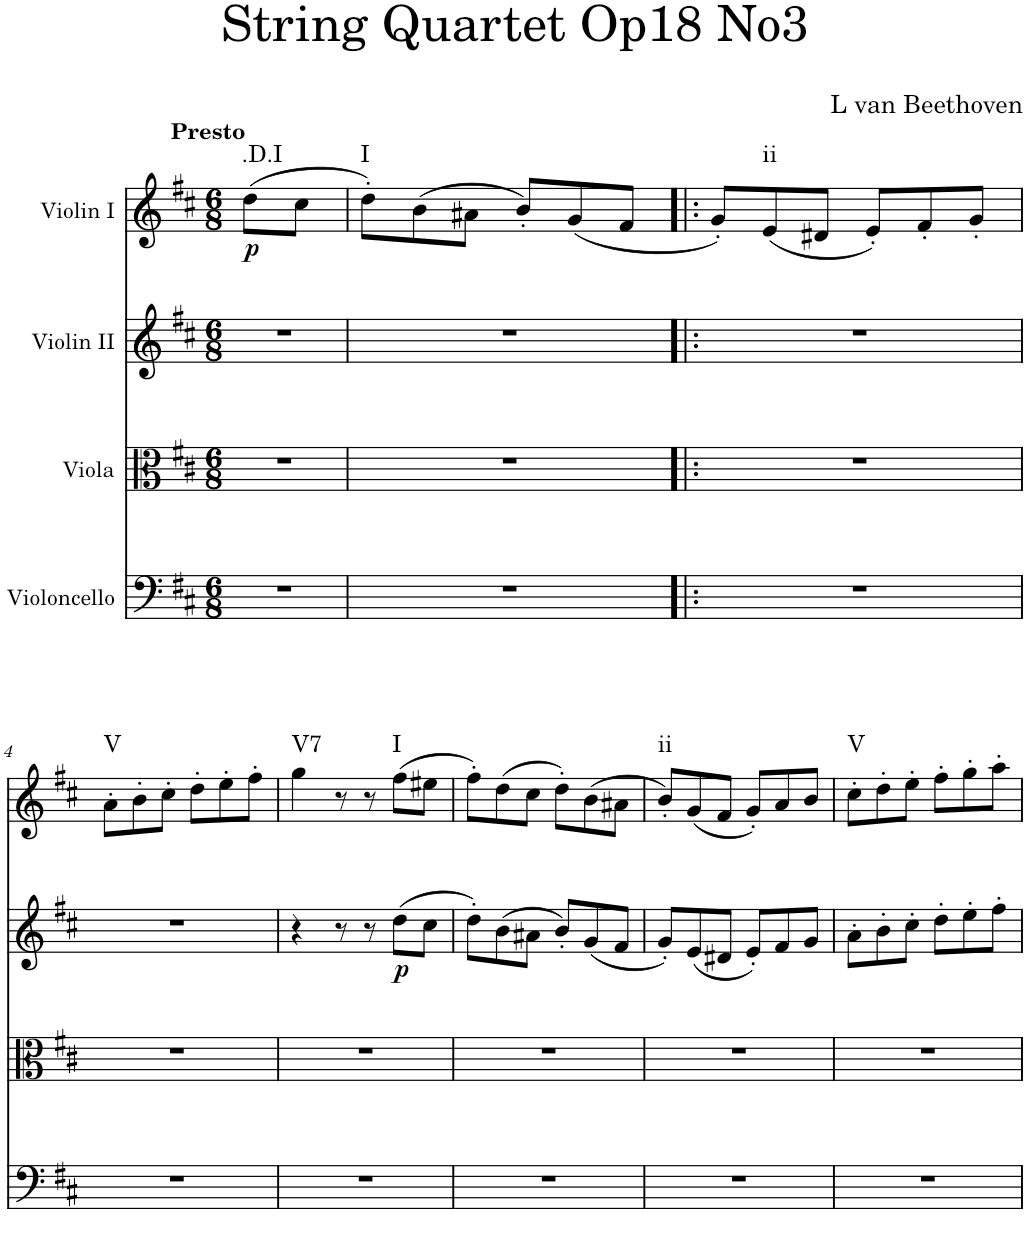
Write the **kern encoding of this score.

**kern	**kern	**kern	**dynam	**kern	**dynam	**harte
*part4	*part3	*part2	*part2	*part1	*part1	*part1
*staff4	*staff3	*staff2	*staff2	*staff1	*staff1	*
*I"Violoncello	*I"Viola	*I"Violin II	*	*I"Violin I	*	*
*I'Vc	*I'Vla	*I'Vln	*	*I'Vln	*	*
*clefF4	*clefC3	*clefG2	*	*clefG2	*	*
*k[f#c#]	*k[f#c#]	*k[f#c#]	*	*k[f#c#]	*	*
*M6/8	*M6/8	*M6/8	*	*M6/8	*	*
=1	=1	=1	=1	=1	=1	=1
!	!	!	!	!LO:TX:a:B:t=Presto	!	!
!	!	!	!	!	!LO:DY:b	!LO:H:kt=.D.I
2.r	2.r	2.r	.	(8dd\L	p	N
.	.	.	.	8cc#\J	.	.
.	.	.	.	2ryy	.	.
=2	=2	=2	=2	=2	=2	=2
!	!	!	!	!	!	!LO:H:kt=I
2.r	2.r	2.r	.	8dd'\L)	.	N
.	.	.	.	(8b\	.	.
.	.	.	.	8a#X\J	.	.
.	.	.	.	8b'/L)	.	.
.	.	.	.	(8g/	.	.
.	.	.	.	8f#/J	.	.
=3!|:	=3!|:	=3!|:	=3!|:	=3!|:	=3!|:	=3!|:
2.r	2.r	2.r	.	8g'/L)	.	.
!	!	!	!	!	!	!LO:H:kt=ii
.	.	.	.	(8e/	.	N
.	.	.	.	8d#X/J	.	.
.	.	.	.	8e'/L)	.	.
.	.	.	.	8f#'/	.	.
.	.	.	.	8g'/J	.	.
!!LO:LB:g=z
=4	=4	=4	=4	=4	=4	=4
!	!	!	!	!	!	!LO:H:kt=V
2.r	2.r	2.r	.	8a'\L	.	N
.	.	.	.	8b'\	.	.
.	.	.	.	8cc#'\J	.	.
.	.	.	.	8dd'\L	.	.
.	.	.	.	8ee'\	.	.
.	.	.	.	8ff#'\J	.	.
=5	=5	=5	=5	=5	=5	=5
!	!	!	!	!	!	!LO:H:kt=V7
2.r	2.r	4r	.	4gg\	.	N
.	.	8r	.	8r	.	.
.	.	8r	.	8r	.	.
!	!	!	!LO:DY:b	!	!	!LO:H:kt=I
.	.	(8dd\L	p	(8ff#\L	.	N
.	.	8cc#\J	.	8ee#X\J	.	.
=6	=6	=6	=6	=6	=6	=6
2.r	2.r	8dd'\L)	.	8ff#'\L)	.	.
.	.	(8b\	.	(8dd\	.	.
.	.	8a#X\J	.	8cc#\J	.	.
.	.	8b'/L)	.	8dd'\L)	.	.
.	.	(8g/	.	(8b\	.	.
.	.	8f#/J	.	8a#X\J	.	.
=7	=7	=7	=7	=7	=7	=7
!	!	!	!	!	!	!LO:H:kt=ii
2.r	2.r	8g'/L)	.	8b'/L)	.	N
.	.	(8e/	.	(8g/	.	.
.	.	8d#X/J	.	8f#/J	.	.
.	.	8e'/L)	.	8g'/L)	.	.
.	.	8f#/	.	8a/	.	.
.	.	8g/J	.	8b/J	.	.
=8	=8	=8	=8	=8	=8	=8
!	!	!	!	!	!	!LO:H:kt=V
2.r	2.r	8a'\L	.	8cc#'\L	.	N
.	.	8b'\	.	8dd'\	.	.
.	.	8cc#'\J	.	8ee'\J	.	.
.	.	8dd'\L	.	8ff#'\L	.	.
.	.	8ee'\	.	8gg'\	.	.
.	.	8ff#'\J	.	8aa'\J	.	.
=	=	=	=	=	=	=
*-	*-	*-	*-	*-	*-	*-
